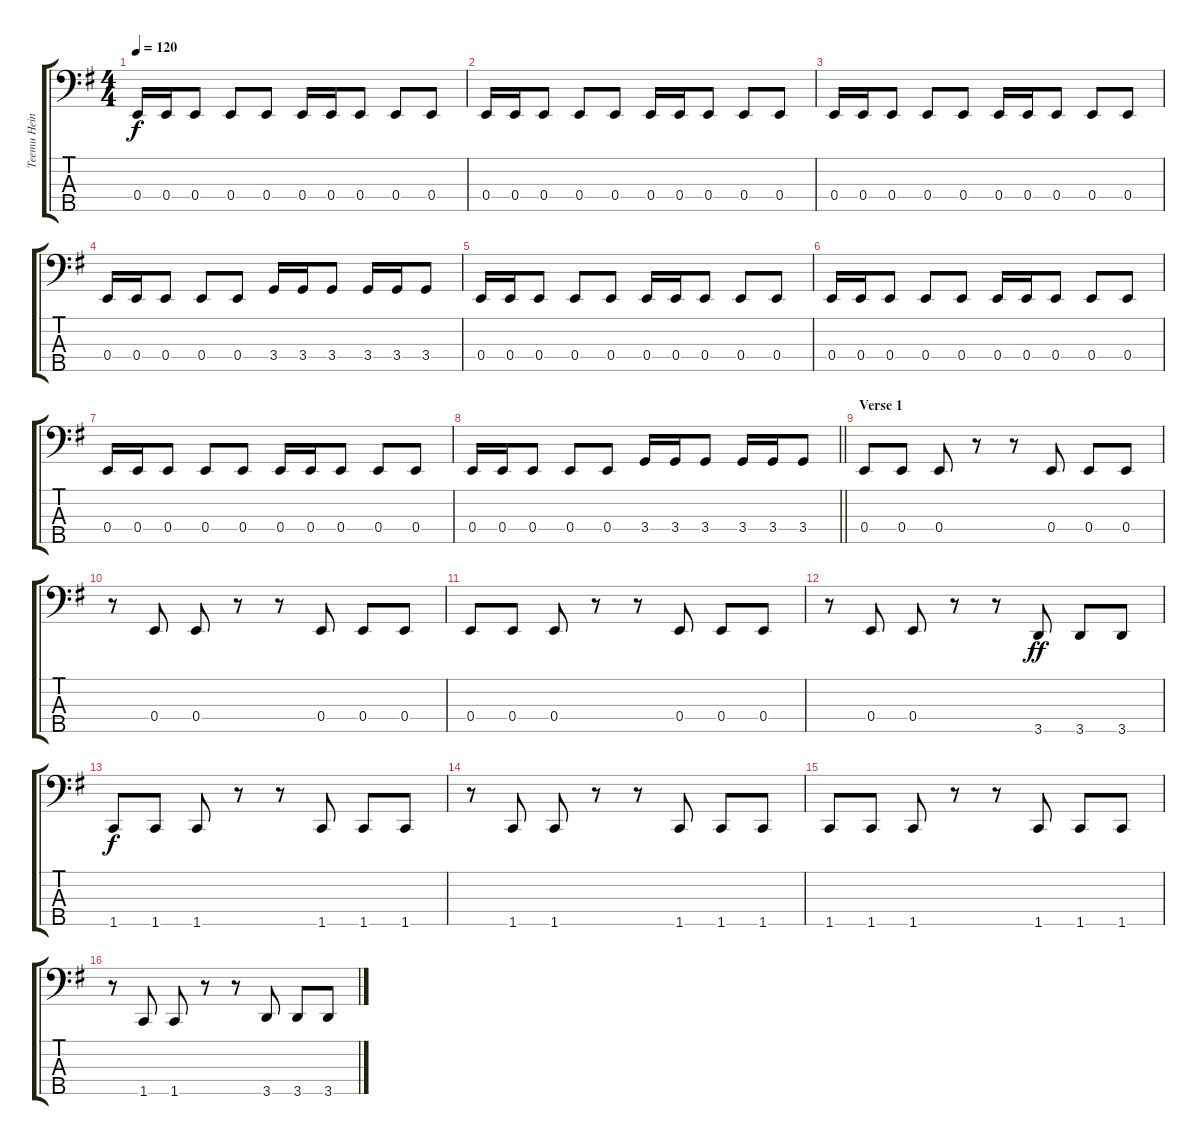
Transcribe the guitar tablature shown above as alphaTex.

\track ("Teemu Heinola (bass)" "Teemu Hein") {instrument electricbasspick}
\staff {score tabs}
\tuning (G2 D2 A1 E1 B0) {hide}
\ts (4 4)
\tempo 120
\clef f4
\ks eminor
0.4.16{dy f instrument electricbasspick} 0.4.16 0.4.8 0.4.8 0.4.8 0.4.16 0.4.16 0.4.8 0.4.8 0.4.8 |
0.4.16 0.4.16 0.4.8 0.4.8 0.4.8 0.4.16 0.4.16 0.4.8 0.4.8 0.4.8 |
0.4.16 0.4.16 0.4.8 0.4.8 0.4.8 0.4.16 0.4.16 0.4.8 0.4.8 0.4.8 |
0.4.16 0.4.16 0.4.8 0.4.8 0.4.8 3.4.16 3.4.16 3.4.8 3.4.16 3.4.16 3.4.8 |
0.4.16 0.4.16 0.4.8 0.4.8 0.4.8 0.4.16 0.4.16 0.4.8 0.4.8 0.4.8 |
0.4.16 0.4.16 0.4.8 0.4.8 0.4.8 0.4.16 0.4.16 0.4.8 0.4.8 0.4.8 |
0.4.16 0.4.16 0.4.8 0.4.8 0.4.8 0.4.16 0.4.16 0.4.8 0.4.8 0.4.8 |
\barLineRight lightlight
0.4.16 0.4.16 0.4.8 0.4.8 0.4.8 3.4.16 3.4.16 3.4.8 3.4.16 3.4.16 3.4.8 |
\section ("" "Verse 1")
0.4.8 0.4.8 0.4.8 r.8 r.8 0.4.8 0.4.8 0.4.8 |
r.8 0.4.8 0.4.8 r.8 r.8 0.4.8 0.4.8 0.4.8 |
0.4.8 0.4.8 0.4.8 r.8 r.8 0.4.8 0.4.8 0.4.8 |
r.8 0.4.8 0.4.8 r.8 r.8 3.5.8{dy ff} 3.5.8 3.5.8 |
1.5.8{dy f} 1.5.8 1.5.8 r.8 r.8 1.5.8 1.5.8 1.5.8 |
r.8 1.5.8 1.5.8 r.8 r.8 1.5.8 1.5.8 1.5.8 |
1.5.8 1.5.8 1.5.8 r.8 r.8 1.5.8 1.5.8 1.5.8 |
r.8 1.5.8 1.5.8 r.8 r.8 3.5.8 3.5.8 3.5.8
